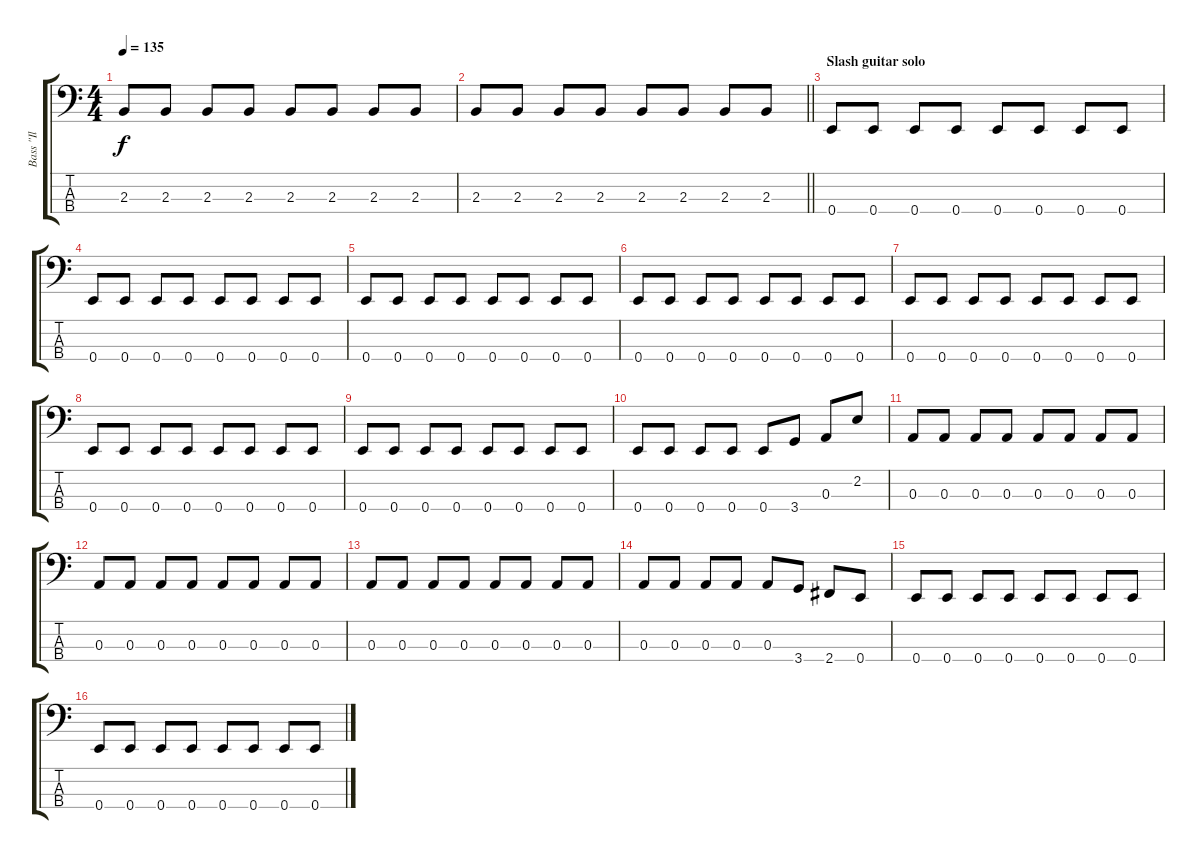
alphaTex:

\track ("Bass ''Il Gallo''" "Bass ''Il ") {instrument electricbasspick}
\staff {score tabs}
\tuning (G2 D2 A1 E1) {hide}
\ts (4 4)
\tempo 135
\clef f4
\ks c
2.3.8{dy f} 2.3.8 2.3.8 2.3.8 2.3.8 2.3.8 2.3.8 2.3.8 |
\barLineRight lightlight
2.3.8 2.3.8 2.3.8 2.3.8 2.3.8 2.3.8 2.3.8 2.3.8 |
\section ("" "Slash guitar solo")
0.4.8 0.4.8 0.4.8 0.4.8 0.4.8 0.4.8 0.4.8 0.4.8 |
0.4.8 0.4.8 0.4.8 0.4.8 0.4.8 0.4.8 0.4.8 0.4.8 |
0.4.8 0.4.8 0.4.8 0.4.8 0.4.8 0.4.8 0.4.8 0.4.8 |
0.4.8 0.4.8 0.4.8 0.4.8 0.4.8 0.4.8 0.4.8 0.4.8 |
0.4.8 0.4.8 0.4.8 0.4.8 0.4.8 0.4.8 0.4.8 0.4.8 |
0.4.8 0.4.8 0.4.8 0.4.8 0.4.8 0.4.8 0.4.8 0.4.8 |
0.4.8 0.4.8 0.4.8 0.4.8 0.4.8 0.4.8 0.4.8 0.4.8 |
0.4.8 0.4.8 0.4.8 0.4.8 0.4.8 3.4.8 0.3.8 2.2.8 |
0.3.8 0.3.8 0.3.8 0.3.8 0.3.8 0.3.8 0.3.8 0.3.8 |
0.3.8 0.3.8 0.3.8 0.3.8 0.3.8 0.3.8 0.3.8 0.3.8 |
0.3.8 0.3.8 0.3.8 0.3.8 0.3.8 0.3.8 0.3.8 0.3.8 |
0.3.8 0.3.8 0.3.8 0.3.8 0.3.8 3.4.8 2.4.8 0.4.8 |
0.4.8 0.4.8 0.4.8 0.4.8 0.4.8 0.4.8 0.4.8 0.4.8 |
0.4.8 0.4.8 0.4.8 0.4.8 0.4.8 0.4.8 0.4.8 0.4.8
